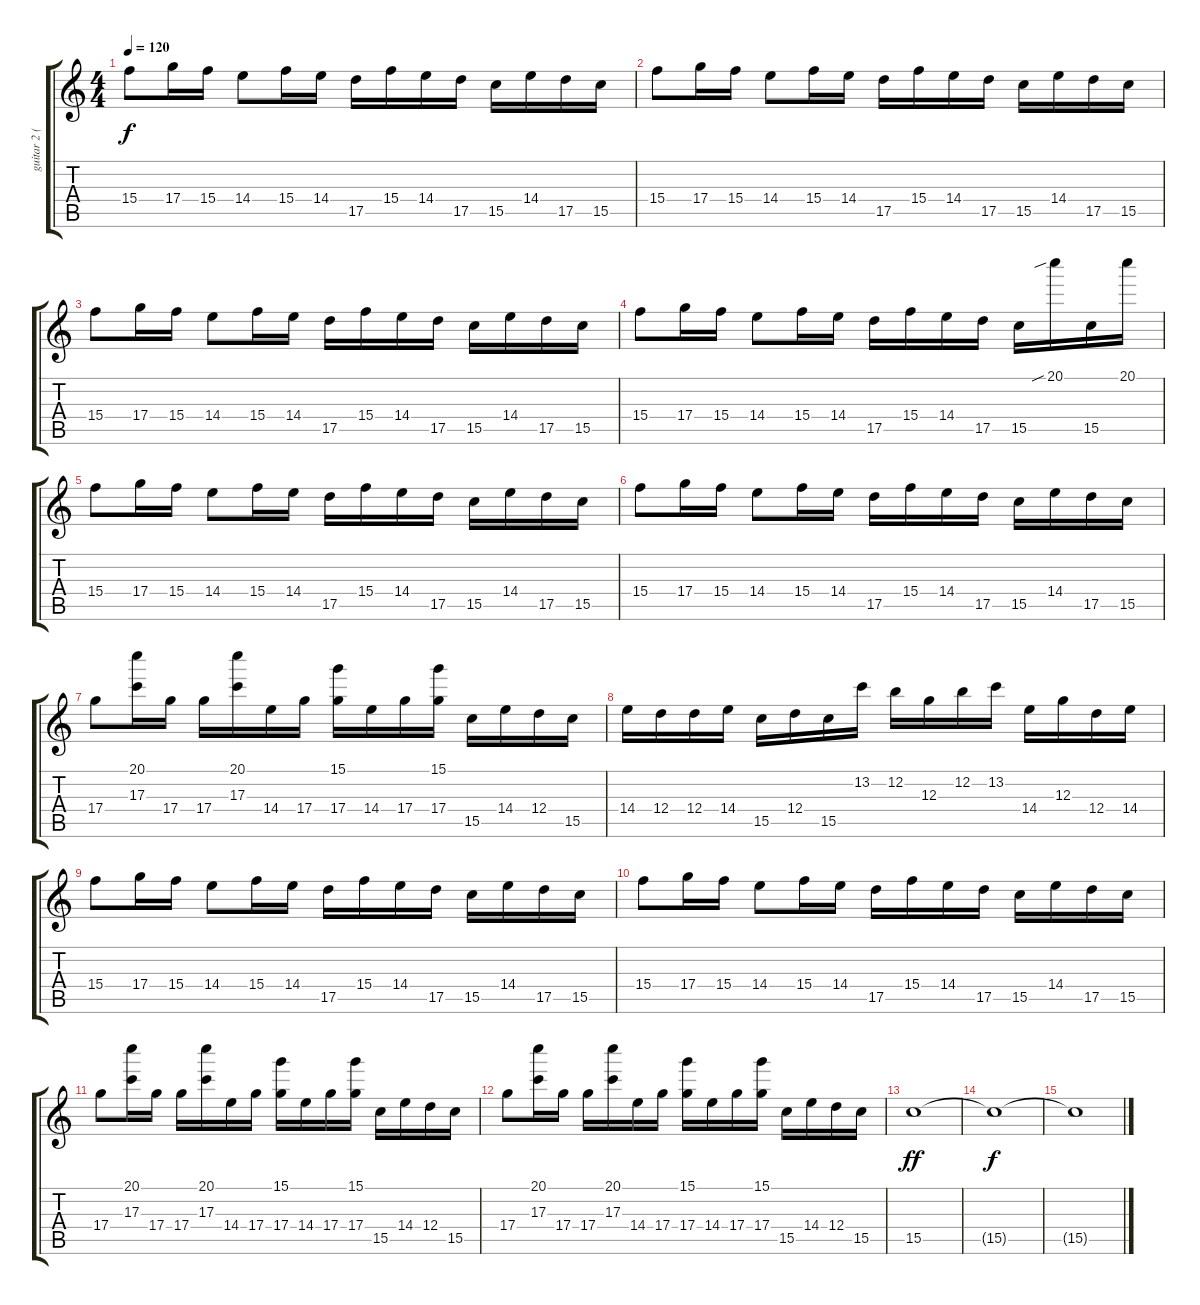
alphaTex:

\track ("guitar 2 (extra)" "guitar 2 (") {instrument distortionguitar}
\staff {score tabs}
\tuning (E4 B3 G3 D3 A2 E2) {hide}
\ts (4 4)
\tempo 120
\clef g2
\ks c
15.4.8{dy f} 17.4.16 15.4.16 14.4.8 15.4.16 14.4.16 17.5.16 15.4.16 14.4.16 17.5.16 15.5.16 14.4.16 17.5.16 15.5.16 |
15.4.8 17.4.16 15.4.16 14.4.8 15.4.16 14.4.16 17.5.16 15.4.16 14.4.16 17.5.16 15.5.16 14.4.16 17.5.16 15.5.16 |
15.4.8 17.4.16 15.4.16 14.4.8 15.4.16 14.4.16 17.5.16 15.4.16 14.4.16 17.5.16 15.5.16 14.4.16 17.5.16 15.5.16 |
15.4.8 17.4.16 15.4.16 14.4.8 15.4.16 14.4.16 17.5.16 15.4.16 14.4.16 17.5.16 15.5.16 20.1{sib}.16 15.5.16 20.1.16 |
15.4.8 17.4.16 15.4.16 14.4.8 15.4.16 14.4.16 17.5.16 15.4.16 14.4.16 17.5.16 15.5.16 14.4.16 17.5.16 15.5.16 |
15.4.8 17.4.16 15.4.16 14.4.8 15.4.16 14.4.16 17.5.16 15.4.16 14.4.16 17.5.16 15.5.16 14.4.16 17.5.16 15.5.16 |
17.4.8 (20.1 17.3).16 17.4.16 17.4.16 (20.1 17.3).16 14.4.16 17.4.16 (15.1 17.4).16 14.4.16 17.4.16 (15.1 17.4).16 15.5.16 14.4.16 12.4.16 15.5.16 |
14.4.16 12.4.16 12.4.16 14.4.16 15.5.16 12.4.16 15.5.16 13.2.16 12.2.16 12.3.16 12.2.16 13.2.16 14.4.16 12.3.16 12.4.16 14.4.16 |
15.4.8 17.4.16 15.4.16 14.4.8 15.4.16 14.4.16 17.5.16 15.4.16 14.4.16 17.5.16 15.5.16 14.4.16 17.5.16 15.5.16 |
15.4.8 17.4.16 15.4.16 14.4.8 15.4.16 14.4.16 17.5.16 15.4.16 14.4.16 17.5.16 15.5.16 14.4.16 17.5.16 15.5.16 |
17.4.8 (20.1 17.3).16 17.4.16 17.4.16 (20.1 17.3).16 14.4.16 17.4.16 (15.1 17.4).16 14.4.16 17.4.16 (15.1 17.4).16 15.5.16 14.4.16 12.4.16 15.5.16 |
17.4.8 (20.1 17.3).16 17.4.16 17.4.16 (20.1 17.3).16 14.4.16 17.4.16 (15.1 17.4).16 14.4.16 17.4.16 (15.1 17.4).16 15.5.16 14.4.16 12.4.16 15.5.16 |
15.5.1{dy ff} |
15.5{t}.1{dy f} |
15.5{t}.1
